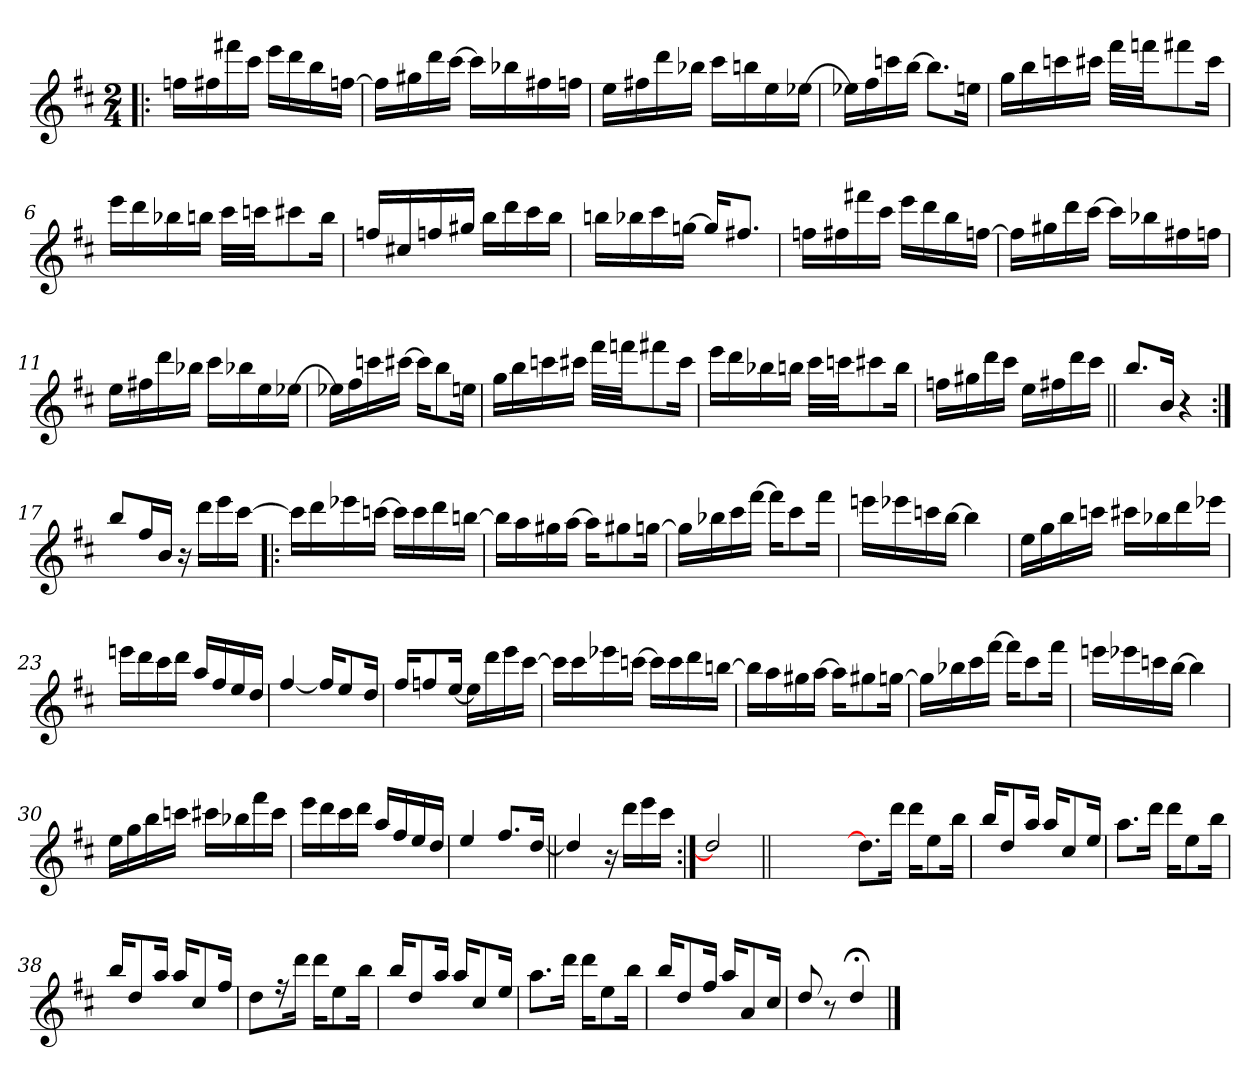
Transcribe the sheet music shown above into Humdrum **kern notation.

**kern
*part1
*staff1
*clefG2
*k[f#c#]
*D:
*M2/4
=1!|:
16ffn\LL
16ff#X\
16fff#X\
16ccc#\JJ
16eee\LL
16ddd\
16bb\
[16ffn\JJ
=2
16ffn\LL]
16gg#X\
16ddd\
[16ccc#\JJ
16ccc#\LL]
16bb-X\
16ff#X\
16ffn\JJ
=3
16ee\LL
16ff#X\
16ddd\
16bb-X\JJ
16ccc#\LL
16bbn\
16ee\
[16ee-X\JJ
=4
16ee-X\LL]
16ff#\
16cccn\
[16bb\JJ
8.bb\L]
16een\Jk
!!LO:LB:g=z
=5
16gg\LL
16bb\
16cccn\
16ccc#X\JJ
32fff#\LLL
32fffn\JJ
8fff#X\
16ccc#\Jk
=6
16eee\LL
16ddd\
16bb-X\
16bbn\JJ
32ccc#\LLL
32cccn\JJ
8ccc#X\
16bb\Jk
=7
16ffn/LL
16cc#X/
16ffn/
16gg#X/JJ
16bb\LL
16ddd\
16ccc#\
16bb\JJ
=8
16bbn\LL
16bb-X\
16ccc#\
[16ggn\JJ
16gg/KL]
8.ff#X/J
!!LO:LB:g=z
=9
16ffn\LL
16ff#X\
16fff#X\
16ccc#\JJ
16eee\LL
16ddd\
16bb\
[16ffn\JJ
=10
16ffn\LL]
16gg#X\
16ddd\
[16ccc#\JJ
16ccc#\LL]
16bb-X\
16ff#X\
16ffn\JJ
=11
16ee\LL
16ff#X\
16ddd\
16bb-X\JJ
16ccc#\LL
16bb-X\
16ee\
[16ee-X\JJ
=12
16ee-X\LL]
16ff#\
16cccn\
[16ccc#X\JJ
16ccc#\KL]
8bb\
16een\Jk
!!LO:LB:g=z
=13
16gg\LL
16bb\
16cccn\
16ccc#X\JJ
32fff#\LLL
32fffn\JJ
8fff#X\
16ccc#\Jk
=14
16eee\LL
16ddd\
16bb-X\
16bbn\JJ
32ccc#\LLL
32cccn\JJ
8ccc#X\
16bb\Jk
=15
16ffn\LL
16gg#X\
16ddd\
16ccc#\JJ
16ee\LL
16ff#X\
16ddd\
16ccc#\JJ
=16||
8.bb/L
16b/Jk
4r
!!LO:LB:g=z
=17:|!
8bb/L
16ff#/L
16b/JJ
16r
16ddd\LL
16eee\
[16ccc#\JJ
=18!|:
16ccc#\LL]
16ddd\
16eee-X\
[16cccn\JJ
16cccn\LL]
16ccc\
16ddd\
[16bbn\JJ
=19
16bb\LL]
16aa\
16gg#X\
[16aa\JJ
16aa\KL]
8gg#X\
[16ggn\Jk
=20
16gg\LL]
16bb-X\
16ccc#\
[16fff#\JJ
16fff#\KL]
8ccc#\
16fff#\Jk
!!LO:LB:g=z
=21
16eeen\LL
16eee-X\
16cccn\
[16bb\JJ
4bb\]
=22
16ee\LL
16gg\
16bb\
16cccn\JJ
16ccc#X\LL
16bb-X\
16ddd\
16eee-X\JJ
=23
16eeen\LL
16ddd\
16ccc#\
16ddd\JJ
16aa/LL
16ff#/
16ee/
16dd/JJ
=24
[4ff#/
16ff#/KL]
8ee/
16dd/Jk
!!LO:LB:g=z
=25
16ff#/KL
8ffn/
[16ee/Jk
16ee\LL]
16ddd\
16eee\
[16ccc#\JJ
=26
16ccc#\LL]
16ccc#\
16eee-X\
[16cccn\JJ
16cccn\LL]
16ccc\
16ddd\
[16bbn\JJ
=27
16bb\LL]
16aa\
16gg#X\
[16aa\JJ
16aa\KL]
8gg#X\
[16ggn\Jk
=28
16gg\LL]
16bb-X\
16ccc#\
[16fff#\JJ
16fff#\KL]
8ccc#\
16fff#\Jk
!!LO:LB:g=z
=29
16eeen\LL
16eee-X\
16cccn\
[16bb\JJ
4bb\]
=30
16ee\LL
16gg\
16bb\
16cccn\JJ
16ccc#X\LL
16bb-X\
16fff#\
16ccc#\JJ
=31
16eee\LL
16ddd\
16ccc#\
16ddd\JJ
16aa/LL
16ff#/
16ee/
16dd/JJ
=32
4ee/
8.ff#/L
[16dd/Jk
!!LO:LB:g=z
=33||
4dd/]
16r
16ddd\LL
16eee\
16ccc#\JJ
=34:|!
2dd/]
=34X341||
2ryy
!!LO:PB:g=z
=35-
8.dd\L]
16ddd\Jk
16ddd\KL
8ee\
16bb\Jk
=36
16bb/KL
8dd/
16aa/Jk
16aa/KL
8cc#/
16ee/Jk
=37
8.aa\L
16ddd\Jk
16ddd\KL
8ee\
16bb\Jk
=38
16bb/KL
8dd/
16aa/Jk
16aa/KL
8cc#/
16ff#/Jk
!!LO:LB:g=z
=39
8dd\L
16r
16ddd\Jk
16ddd\KL
8ee\
16bb\Jk
=40
16bb/KL
8dd/
16aa/Jk
16aa/KL
8cc#/
16ee/Jk
=41
8.aa\L
16ddd\Jk
16ddd\KL
8ee\
16bb\Jk
=42
16bb/KL
8dd/
16ff#/Jk
16aa/KL
8a/
16cc#/Jk
=43
8dd/
8r
4dd;/
==
*-
